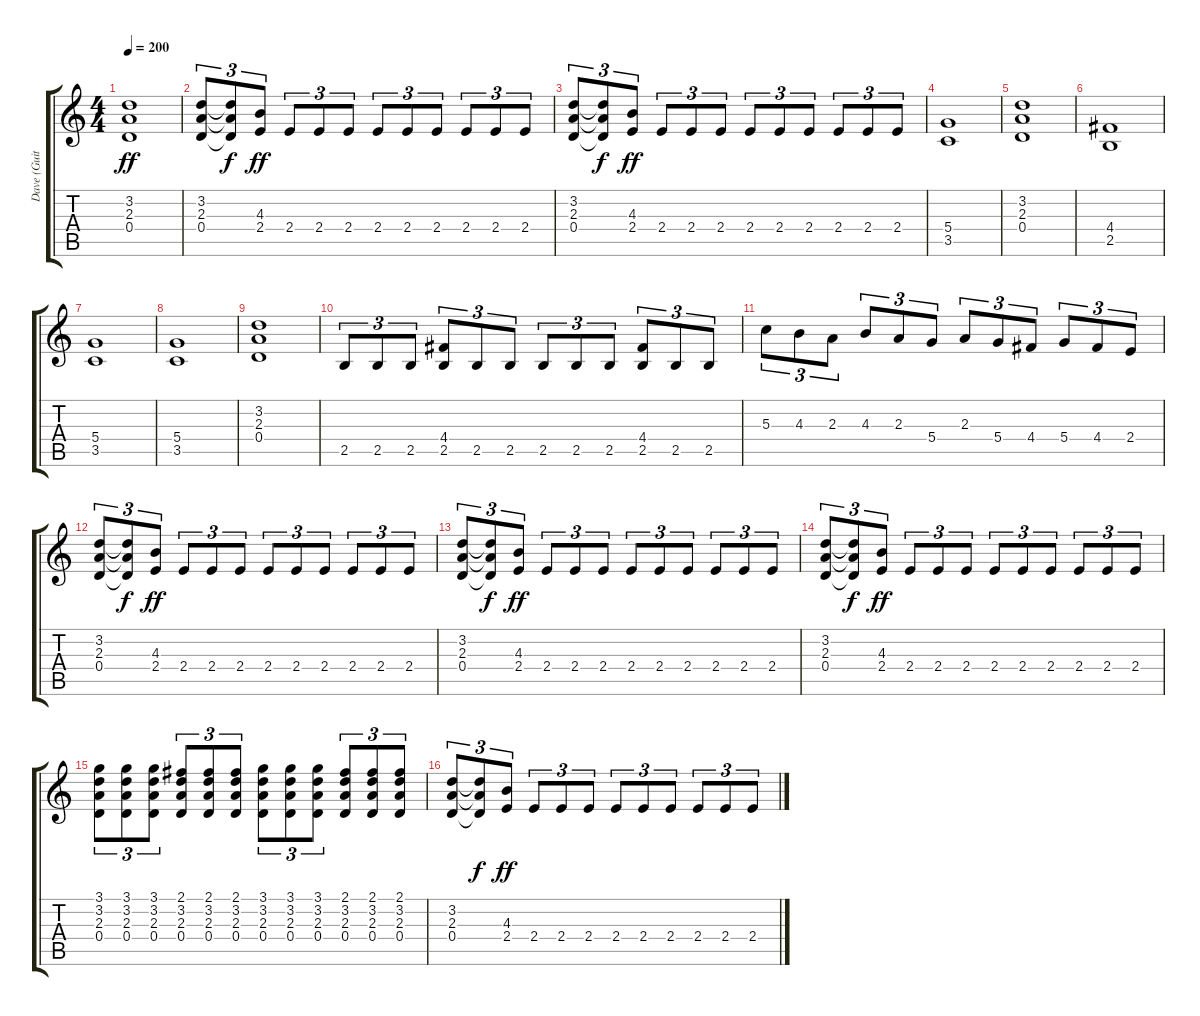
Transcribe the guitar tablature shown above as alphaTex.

\track ("Dave (Guitar 1)" "Dave (Guit") {instrument distortionguitar}
\staff {score tabs}
\tuning (E4 B3 G3 D3 A2 E2) {hide}
\ts (4 4)
\tempo 200
\clef g2
\ks c
(3.2 2.3 0.4).1{dy ff} |
(3.2 2.3 0.4).8{tu (3 2)} (3.2{t} 2.3{t} 0.4{t}).8{tu (3 2) dy f} (4.3 2.4).8{tu (3 2) dy ff} 2.4.8{tu (3 2)} 2.4.8{tu (3 2)} 2.4.8{tu (3 2)} 2.4.8{tu (3 2)} 2.4.8{tu (3 2)} 2.4.8{tu (3 2)} 2.4.8{tu (3 2)} 2.4.8{tu (3 2)} 2.4.8{tu (3 2)} |
(3.2 2.3 0.4).8{tu (3 2)} (3.2{t} 2.3{t} 0.4{t}).8{tu (3 2) dy f} (4.3 2.4).8{tu (3 2) dy ff} 2.4.8{tu (3 2)} 2.4.8{tu (3 2)} 2.4.8{tu (3 2)} 2.4.8{tu (3 2)} 2.4.8{tu (3 2)} 2.4.8{tu (3 2)} 2.4.8{tu (3 2)} 2.4.8{tu (3 2)} 2.4.8{tu (3 2)} |
(5.4 3.5).1 |
(3.2 2.3 0.4).1 |
(4.4 2.5).1 |
(5.4 3.5).1 |
(5.4 3.5).1 |
(3.2 2.3 0.4).1 |
2.5.8{tu (3 2)} 2.5.8{tu (3 2)} 2.5.8{tu (3 2)} (4.4 2.5).8{tu (3 2)} 2.5.8{tu (3 2)} 2.5.8{tu (3 2)} 2.5.8{tu (3 2)} 2.5.8{tu (3 2)} 2.5.8{tu (3 2)} (4.4 2.5).8{tu (3 2)} 2.5.8{tu (3 2)} 2.5.8{tu (3 2)} |
5.3.8{tu (3 2)} 4.3.8{tu (3 2)} 2.3.8{tu (3 2)} 4.3.8{tu (3 2)} 2.3.8{tu (3 2)} 5.4.8{tu (3 2)} 2.3.8{tu (3 2)} 5.4.8{tu (3 2)} 4.4.8{tu (3 2)} 5.4.8{tu (3 2)} 4.4.8{tu (3 2)} 2.4.8{tu (3 2)} |
(3.2 2.3 0.4).8{tu (3 2)} (3.2{t} 2.3{t} 0.4{t}).8{tu (3 2) dy f} (4.3 2.4).8{tu (3 2) dy ff} 2.4.8{tu (3 2)} 2.4.8{tu (3 2)} 2.4.8{tu (3 2)} 2.4.8{tu (3 2)} 2.4.8{tu (3 2)} 2.4.8{tu (3 2)} 2.4.8{tu (3 2)} 2.4.8{tu (3 2)} 2.4.8{tu (3 2)} |
(3.2 2.3 0.4).8{tu (3 2)} (3.2{t} 2.3{t} 0.4{t}).8{tu (3 2) dy f} (4.3 2.4).8{tu (3 2) dy ff} 2.4.8{tu (3 2)} 2.4.8{tu (3 2)} 2.4.8{tu (3 2)} 2.4.8{tu (3 2)} 2.4.8{tu (3 2)} 2.4.8{tu (3 2)} 2.4.8{tu (3 2)} 2.4.8{tu (3 2)} 2.4.8{tu (3 2)} |
(3.2 2.3 0.4).8{tu (3 2)} (3.2{t} 2.3{t} 0.4{t}).8{tu (3 2) dy f} (4.3 2.4).8{tu (3 2) dy ff} 2.4.8{tu (3 2)} 2.4.8{tu (3 2)} 2.4.8{tu (3 2)} 2.4.8{tu (3 2)} 2.4.8{tu (3 2)} 2.4.8{tu (3 2)} 2.4.8{tu (3 2)} 2.4.8{tu (3 2)} 2.4.8{tu (3 2)} |
(3.1 3.2 2.3 0.4).8{tu (3 2)} (3.1 3.2 2.3 0.4).8{tu (3 2)} (3.1 3.2 2.3 0.4).8{tu (3 2)} (2.1 3.2 2.3 0.4).8{tu (3 2)} (2.1 3.2 2.3 0.4).8{tu (3 2)} (2.1 3.2 2.3 0.4).8{tu (3 2)} (3.1 3.2 2.3 0.4).8{tu (3 2)} (3.1 3.2 2.3 0.4).8{tu (3 2)} (3.1 3.2 2.3 0.4).8{tu (3 2)} (2.1 3.2 2.3 0.4).8{tu (3 2)} (2.1 3.2 2.3 0.4).8{tu (3 2)} (2.1 3.2 2.3 0.4).8{tu (3 2)} |
(3.2 2.3 0.4).8{tu (3 2)} (3.2{t} 2.3{t} 0.4{t}).8{tu (3 2) dy f} (4.3 2.4).8{tu (3 2) dy ff} 2.4.8{tu (3 2)} 2.4.8{tu (3 2)} 2.4.8{tu (3 2)} 2.4.8{tu (3 2)} 2.4.8{tu (3 2)} 2.4.8{tu (3 2)} 2.4.8{tu (3 2)} 2.4.8{tu (3 2)} 2.4.8{tu (3 2)}
